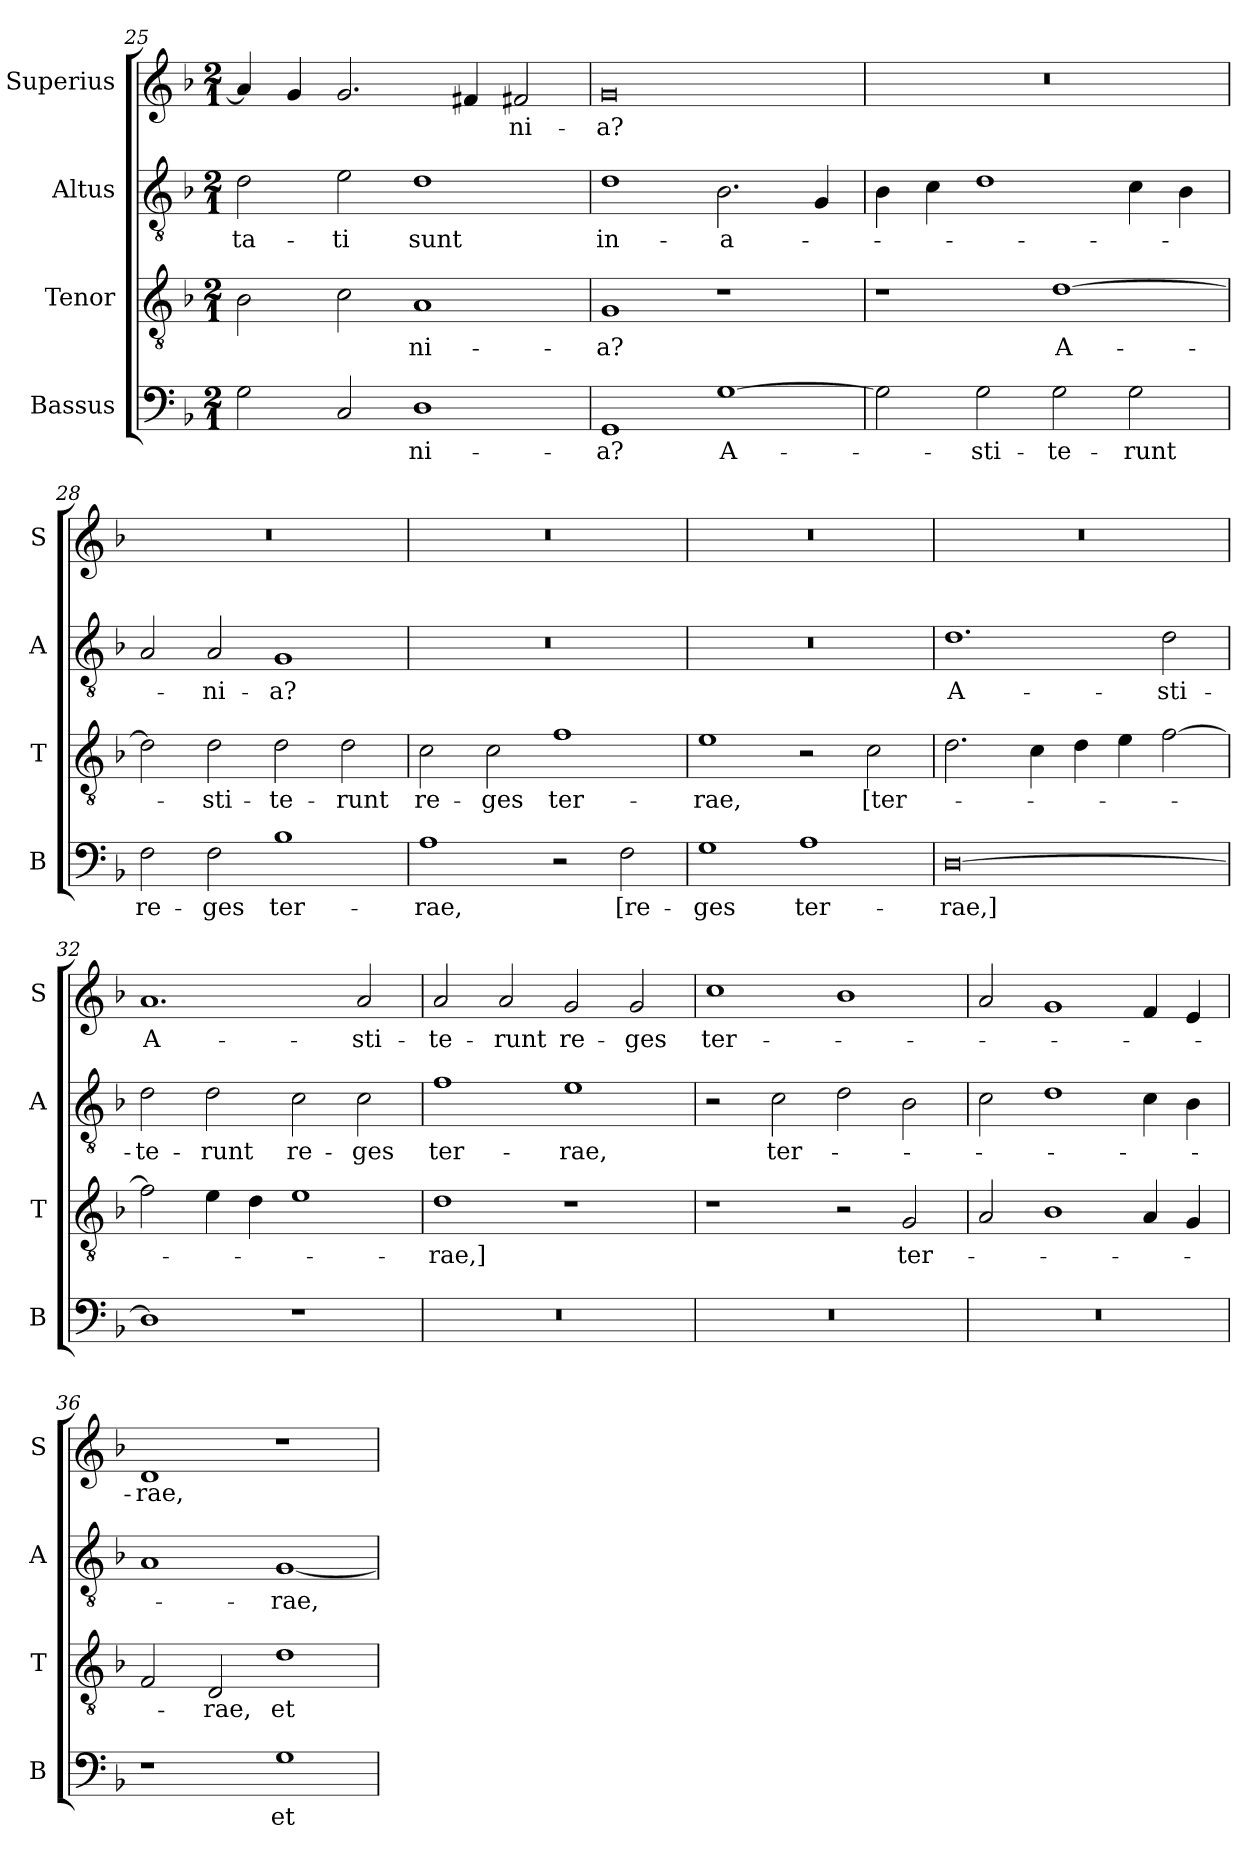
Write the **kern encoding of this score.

**kern	**text	**kern	**text	**kern	**text	**kern	**text
*part4	*part4	*part3	*part3	*part2	*part2	*part1	*part1
*staff4	*staff4	*staff3	*staff3	*staff2	*staff2	*staff1	*staff1
*I"Bassus	*	*I"Tenor	*	*I"Altus	*	*I"Superius	*
*I'B	*	*I'T	*	*I'A	*	*I'S	*
*clefF4	*	*clefGv2	*	*clefGv2	*	*clefG2	*
*k[b-]	*	*k[b-]	*	*k[b-]	*	*k[b-]	*
*F:	*	*F:	*	*F:	*	*F:	*
*M2/1	*	*M2/1	*	*M2/1	*	*M2/1	*
=25	=25	=25	=25	=25	=25	=25	=25
2G	.	2B-	.	2d	-ta-	4a]	.
.	.	.	.	.	.	4g	.
2C	.	2c	.	2e	-ti	2.g	.
1D	-ni-	1A	-ni-	1d	sunt	.	.
.	.	.	.	.	.	4f#X	.
.	.	.	.	.	.	2f#X	-ni-
=26	=26	=26	=26	=26	=26	=26	=26
1GG	-a?	1G	-a?	1d	in-	0g	-a?
[1G	A-	1r	.	2.B-	-a-	.	.
.	.	.	.	4G	.	.	.
=27	=27	=27	=27	=27	=27	=27	=27
2G]	.	1r	.	4B-	.	0r	.
.	.	.	.	4c	.	.	.
2G	-sti-	.	.	1d	.	.	.
2G	-te-	[1d	A-	.	.	.	.
2G	-runt	.	.	4c	.	.	.
.	.	.	.	4B-	.	.	.
=28	=28	=28	=28	=28	=28	=28	=28
2F	re-	2d]	.	2A	.	0r	.
2F	-ges	2d	-sti-	2A	-ni-	.	.
1B-	ter-	2d	-te-	1G	-a?	.	.
.	.	2d	-runt	.	.	.	.
=29	=29	=29	=29	=29	=29	=29	=29
1A	-rae,	2c	re-	0r	.	0r	.
.	.	2c	-ges	.	.	.	.
2r	.	1f	ter-	.	.	.	.
2F	[re-	.	.	.	.	.	.
=30	=30	=30	=30	=30	=30	=30	=30
1G	-ges	1e	-rae,	0r	.	0r	.
1A	ter-	2r	.	.	.	.	.
.	.	2c	[ter-	.	.	.	.
=31	=31	=31	=31	=31	=31	=31	=31
[0D	-rae,]	2.d	.	1.d	A-	0r	.
.	.	4c	.	.	.	.	.
.	.	4d	.	.	.	.	.
.	.	4e	.	.	.	.	.
.	.	[2f	.	2d	-sti-	.	.
=32	=32	=32	=32	=32	=32	=32	=32
1D]	.	2f]	.	2d	-te-	1.a	A-
.	.	4e	.	2d	-runt	.	.
.	.	4d	.	.	.	.	.
1r	.	1e	.	2c	re-	.	.
.	.	.	.	2c	-ges	2a	-sti-
=33	=33	=33	=33	=33	=33	=33	=33
0r	.	1d	-rae,]	1f	ter-	2a	-te-
.	.	.	.	.	.	2a	-runt
.	.	1r	.	1e	-rae,	2g	re-
.	.	.	.	.	.	2g	-ges
=34	=34	=34	=34	=34	=34	=34	=34
0r	.	1r	.	2r	.	1cc	ter-
.	.	.	.	2c	ter-	.	.
.	.	2r	.	2d	.	1b-	.
.	.	2G	ter-	2B-	.	.	.
=35	=35	=35	=35	=35	=35	=35	=35
0r	.	2A	.	2c	.	2a	.
.	.	1B-	.	1d	.	1g	.
.	.	4A	.	4c	.	4f	.
.	.	4G	.	4B-	.	4e	.
=36	=36	=36	=36	=36	=36	=36	=36
1r	.	2F	.	1A	.	1d	-rae,
.	.	2D	-rae,	.	.	.	.
1G	et	1d	et	[1G	-rae,	1r	.
=	=	=	=	=	=	=	=
*-	*-	*-	*-	*-	*-	*-	*-
